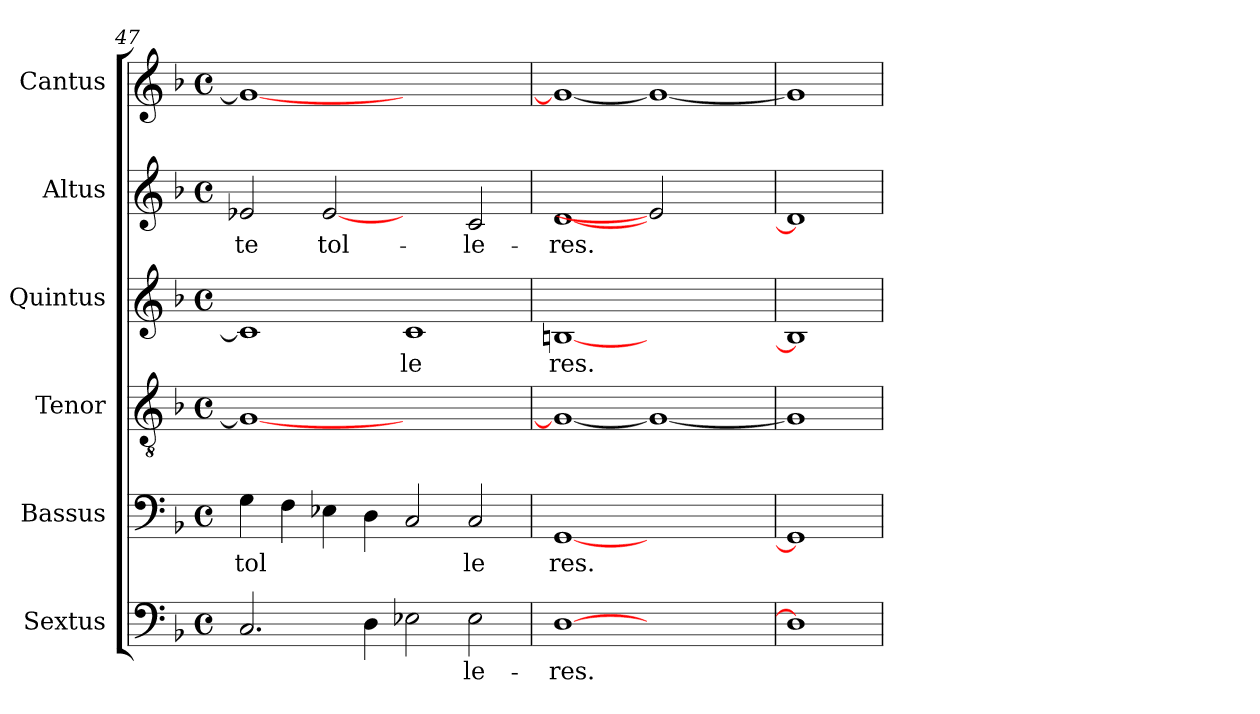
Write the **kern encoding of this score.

**kern	**text	**kern	**text	**kern	**kern	**text	**kern	**text	**kern
*part6	*part6	*part5	*part5	*part4	*part3	*part3	*part2	*part2	*part1
*staff6	*staff6	*staff5	*staff5	*staff4	*staff3	*staff3	*staff2	*staff2	*staff1
*I"Sextus	*	*I"Bassus	*	*I"Tenor	*I"Quintus	*	*I"Altus	*	*I"Cantus
*I'Sextus	*	*I'Bassus	*	*I'Tenor	*I'Quintus	*	*I'Altus	*	*I'Cantus
*clefF4	*	*clefF4	*	*clefGv2	*clefG2	*	*clefG2	*	*clefG2
*k[b-]	*	*k[b-]	*	*k[b-]	*k[b-]	*	*k[b-]	*	*k[b-]
*F:	*	*F:	*	*F:	*F:	*	*F:	*	*F:
*M4/4	*	*M4/4	*	*M4/4	*M4/4	*	*M4/4	*	*M4/4
*met(c)	*	*met(c)	*	*met(c)	*met(c)	*	*met(c)	*	*met(c)
=47	=47	=47	=47	=47	=47	=47	=47	=47	=47
!	!	!	!LO:LY:b	!	!	!	!	!LO:LY:b:cj	!
2.C/	.	4G\	tol	1G_<	1c]	.	2e-X/	-te	1g_<
.	.	4F\	.	.	.	.	.	.	.
!	!	!	!	!	!	!	!	!LO:LY:b:cj	!
.	.	4E-X\	.	.	.	.	[2e-	tol-	.
4D\	.	4D\	.	.	.	.	.	.	.
!	!	!	!	!	!	!LO:LY:b:cj	!	!	!
2E-X\	.	2C/	.	1ryy	1c	le	2ryy	.	1ryy
!	!LO:LY:b:cj	!	!LO:LY:b:cj	!	!	!	!	!LO:LY:b:cj	!
2E-\	-le-	2C/	le	.	.	.	2c/	-le-	.
=48	=48	=48	=48	=48	=48	=48	=48	=48	=48
!	!LO:LY:b:cj	!	!LO:LY:b:cj	!	!	!LO:LY:b:cj	!	!LO:LY:b:cj	!
[1D	-res.	[1GG	res.	1G_	[1Bn	res.	[1d	-res.	1g_
1ryy	.	1ryy	.	1G_	1ryy	.	2e-]	.	1g_
.	.	.	.	.	.	.	2ryy	.	.
=49	=49!	=49	=49!	=49	=49	=49!	=49	=49!	=49!
1D]	.	1GG]	.	1G]	1B]	.	1d]	.	1g]
=	=	=	=	=	=	=	=	=	=
*-	*-	*-	*-	*-	*-	*-	*-	*-	*-
